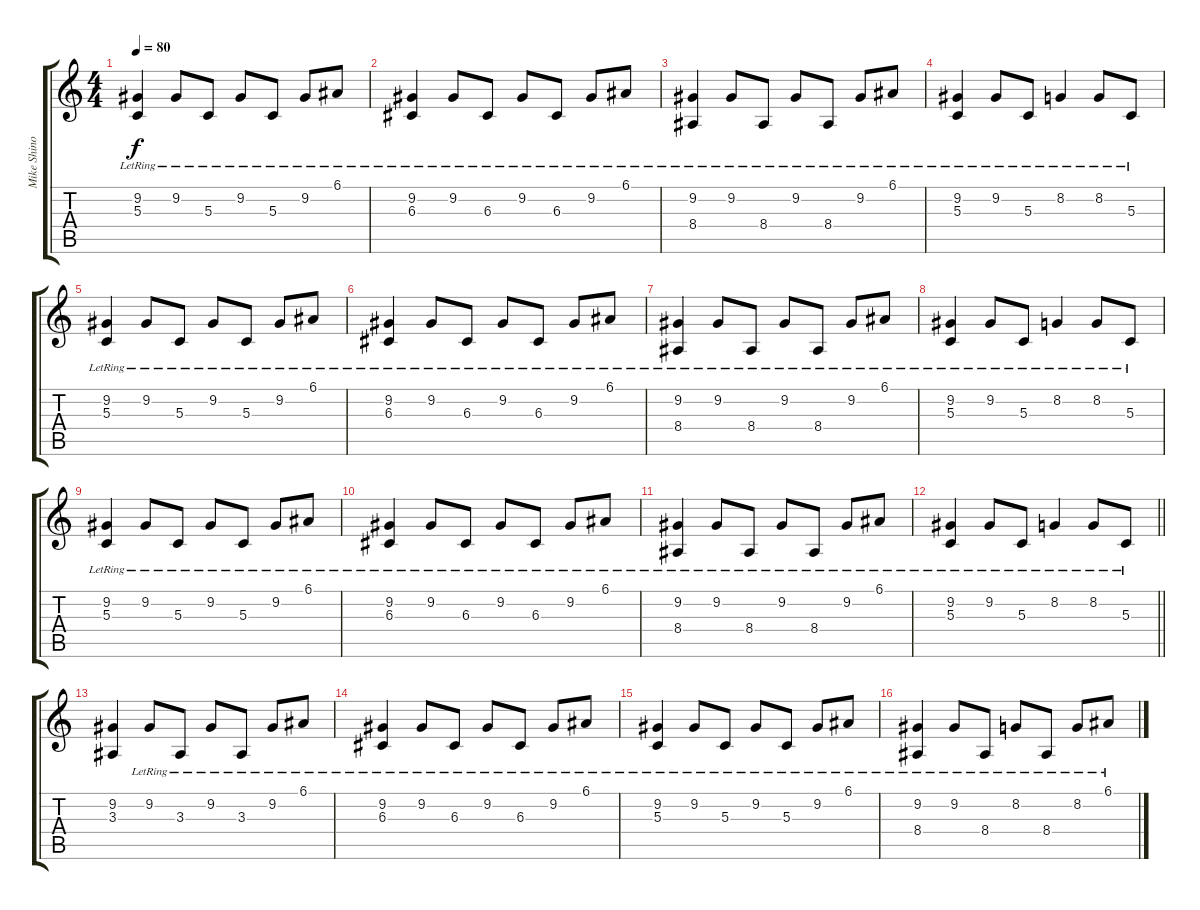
\track ("Mike Shinoda [Piano]" "Mike Shino") {instrument vibraphone}
\staff {score tabs}
\tuning (E4 B3 G3 D3 A2 E2) {hide}
\ts (4 4)
\tempo 80
\clef g2
\ks c
(9.2{lr} 5.3{lr}).4{dy f} 9.2{lr}.8 5.3{lr}.8 9.2{lr}.8 5.3{lr}.8 9.2{lr}.8 6.1{lr}.8 |
(9.2{lr} 6.3{lr}).4 9.2{lr}.8 6.3{lr}.8 9.2{lr}.8 6.3{lr}.8 9.2{lr}.8 6.1{lr}.8 |
(9.2{lr} 8.4{lr}).4 9.2{lr}.8 8.4{lr}.8 9.2{lr}.8 8.4{lr}.8 9.2{lr}.8 6.1{lr}.8 |
(9.2{lr} 5.3{lr}).4 9.2{lr}.8 5.3{lr}.8 8.2{lr}.4 8.2{lr}.8 5.3{lr}.8 |
(9.2{lr} 5.3{lr}).4 9.2{lr}.8 5.3{lr}.8 9.2{lr}.8 5.3{lr}.8 9.2{lr}.8 6.1{lr}.8 |
(9.2{lr} 6.3{lr}).4 9.2{lr}.8 6.3{lr}.8 9.2{lr}.8 6.3{lr}.8 9.2{lr}.8 6.1{lr}.8 |
(9.2{lr} 8.4{lr}).4 9.2{lr}.8 8.4{lr}.8 9.2{lr}.8 8.4{lr}.8 9.2{lr}.8 6.1{lr}.8 |
(9.2{lr} 5.3{lr}).4 9.2{lr}.8 5.3{lr}.8 8.2{lr}.4 8.2{lr}.8 5.3{lr}.8 |
(9.2{lr} 5.3{lr}).4 9.2{lr}.8 5.3{lr}.8 9.2{lr}.8 5.3{lr}.8 9.2{lr}.8 6.1{lr}.8 |
(9.2{lr} 6.3{lr}).4 9.2{lr}.8 6.3{lr}.8 9.2{lr}.8 6.3{lr}.8 9.2{lr}.8 6.1{lr}.8 |
(9.2{lr} 8.4{lr}).4 9.2{lr}.8 8.4{lr}.8 9.2{lr}.8 8.4{lr}.8 9.2{lr}.8 6.1{lr}.8 |
\barLineRight lightlight
(9.2{lr} 5.3{lr}).4 9.2{lr}.8 5.3{lr}.8 8.2{lr}.4 8.2{lr}.8 5.3{lr}.8 |
(9.2 3.3).4 9.2{lr}.8 3.3{lr}.8 9.2{lr}.8 3.3{lr}.8 9.2{lr}.8 6.1{lr}.8 |
(9.2{lr} 6.3{lr}).4 9.2{lr}.8 6.3{lr}.8 9.2{lr}.8 6.3{lr}.8 9.2{lr}.8 6.1{lr}.8 |
(9.2{lr} 5.3{lr}).4 9.2{lr}.8 5.3{lr}.8 9.2{lr}.8 5.3{lr}.8 9.2{lr}.8 6.1{lr}.8 |
(9.2{lr} 8.4{lr}).4 9.2{lr}.8 8.4{lr}.8 8.2{lr}.8 8.4{lr}.8 8.2{lr}.8 6.1{lr}.8
